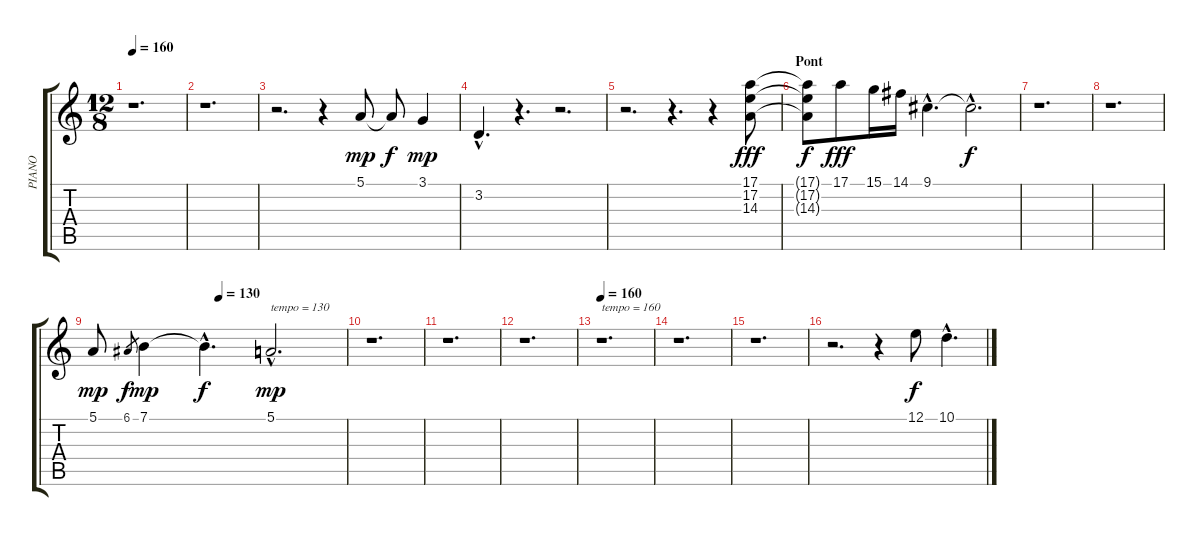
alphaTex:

\track ("PIANO" "PIANO") {instrument acousticgrandpiano}
\staff {score tabs}
\tuning (E4 B3 G3 D3 A2 E2) {hide}
\ts (12 8)
\tempo 160
\clef g2
\ks c
r.1{d dy f} |
r.1{d} |
r.2{d} r.4 5.1.8{dy mp} 5.1{t}.8{dy f} 3.1.4{dy mp} |
3.2{hac}.4{d} r.4{d} r.2{d} |
r.2{d} r.4{d} r.4 (17.1 17.2 14.3).8{dy fff} |
\section ("" "Pont")
(17.1{t} 17.2{t} 14.3{t}).8{dy f} 17.1.8{dy fff} 15.1.16 14.1.16 9.1{hac}.4{d} 9.1{hac t}.2{d dy f} |
r.1{d} |
r.1{d} |
\tempo (130 0.5)
5.1.8{dy mp} 6.1.8{gr dy f} 7.1.4{dy mp} 7.1{hac t}.4{d dy f} 5.1{hac}.2{d txt "tempo = 130" dy mp} |
r.1{d} |
r.1{d} |
r.1{d} |
\tempo 160
r.1{d txt "tempo = 160"} |
r.1{d} |
r.1{d} |
r.2{d} r.4 12.1.8{dy f} 10.1{hac}.4{d}
